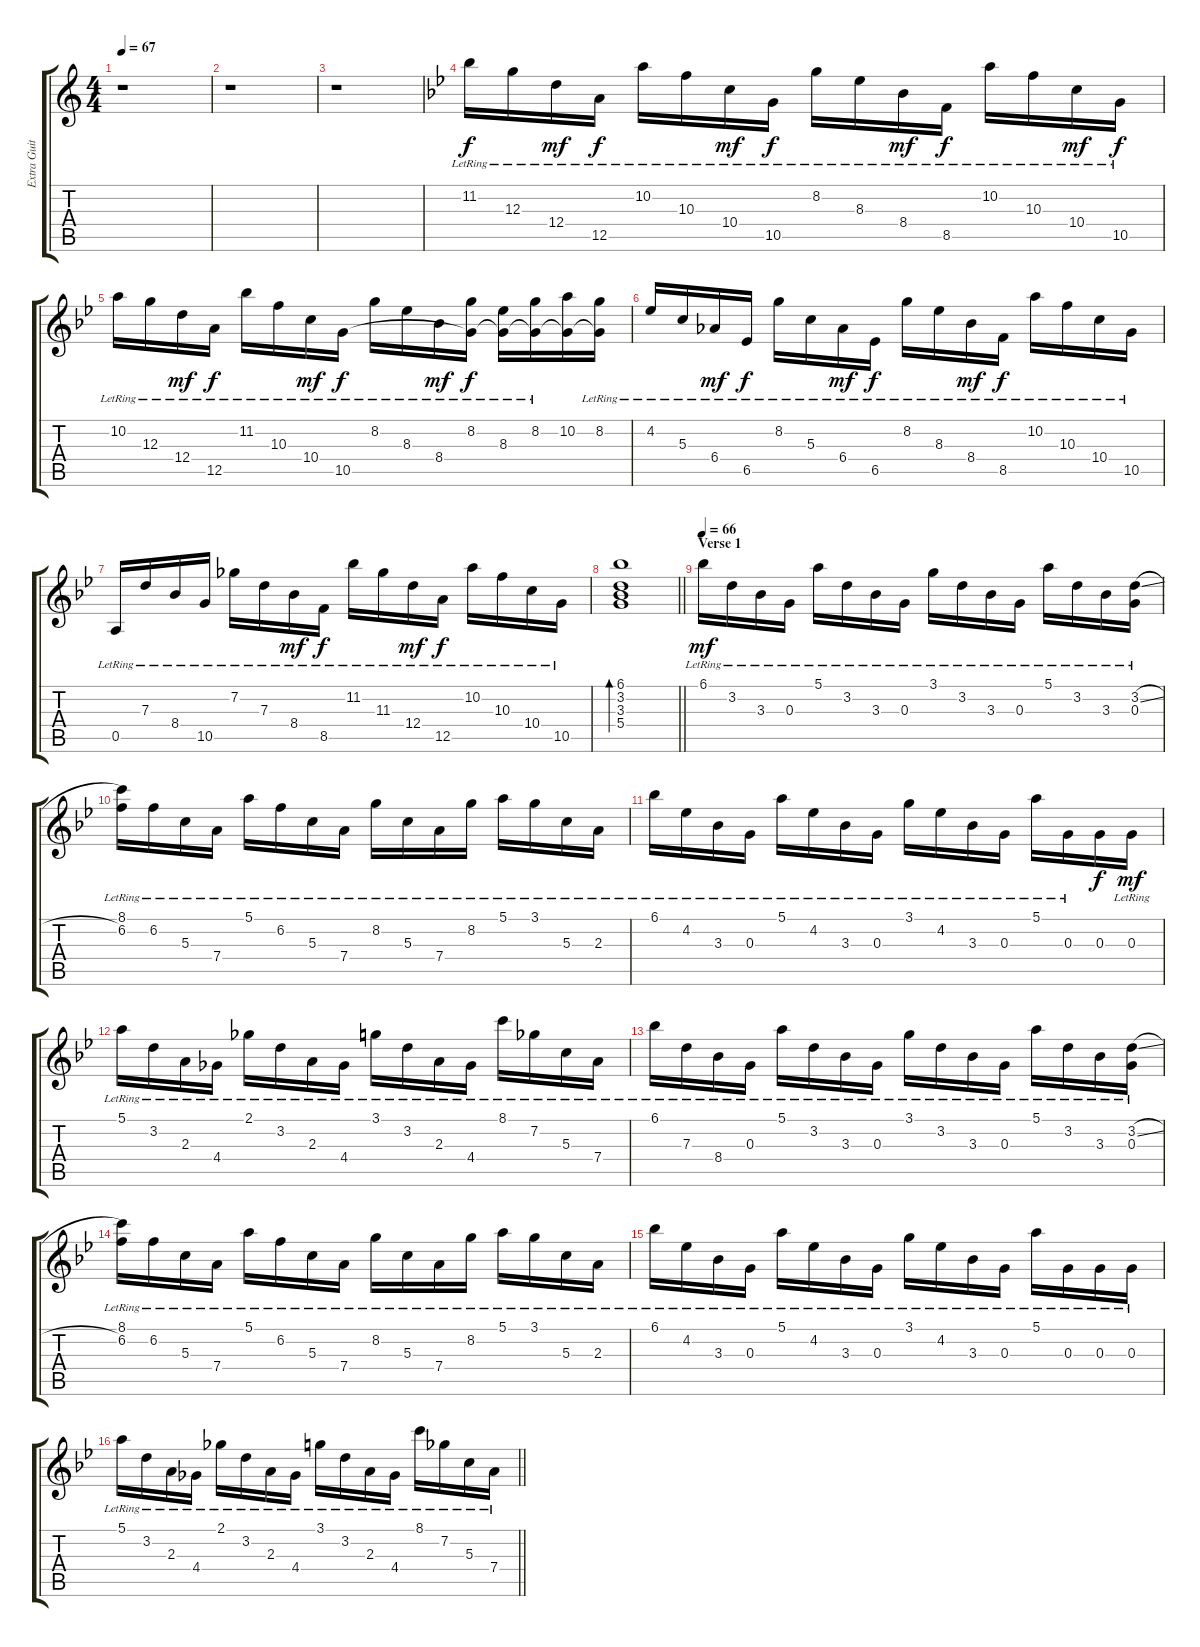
\track ("Extra Guitar" "Extra Guit") {instrument overdrivenguitar}
\staff {score tabs}
\tuning (E4 B3 G3 D3 A2 D2) {hide}
\ts (4 4)
\tempo 67
\clef g2
\ks c
r.1{dy mp} |
r.1 |
r.1 |
\ks bb
11.2{lr}.16{dy f volume 13 instrument acousticguitarnylon} 12.3{lr}.16 12.4{lr}.16{dy mf} 12.5{lr}.16{dy f} 10.2{lr}.16 10.3{lr}.16 10.4{lr}.16{dy mf} 10.5{lr}.16{dy f} 8.2{lr}.16 8.3{lr}.16 8.4{lr}.16{dy mf} 8.5{lr}.16{dy f} 10.2{lr}.16 10.3{lr}.16 10.4{lr}.16{dy mf} 10.5{lr}.16{dy f} |
10.2{lr}.16 12.3{lr}.16 12.4{lr}.16{dy mf} 12.5{lr}.16{dy f} 11.2{lr}.16 10.3{lr}.16 10.4{lr}.16{dy mf} 10.5{lr}.16{dy f} 8.2{lr}.16 8.3{lr}.16 8.4{lr}.16{dy mf} (8.2{lr} 10.5{t}).16{dy f} (8.3{lr} 10.5{t}).16 (8.2{lr} 10.5{t}).16 (10.2 10.5{t}).16 (8.2{lr} 10.5{t}).16 |
4.2{lr}.16 5.3{lr}.16 6.4{lr}.16{dy mf} 6.5{lr}.16{dy f} 8.2{lr}.16 5.3{lr}.16 6.4{lr}.16{dy mf} 6.5{lr}.16{dy f} 8.2{lr}.16 8.3{lr}.16 8.4{lr}.16{dy mf} 8.5{lr}.16{dy f} 10.2{lr}.16 10.3{lr}.16 10.4{lr}.16 10.5{lr}.16 |
0.5{lr}.16 7.3{lr}.16 8.4{lr}.16 10.5{lr}.16 7.2{lr}.16 7.3{lr}.16 8.4{lr}.16{dy mf} 8.5{lr}.16{dy f} 11.2{lr}.16 11.3{lr}.16 12.4{lr}.16{dy mf} 12.5{lr}.16{dy f} 10.2{lr}.16 10.3{lr}.16 10.4{lr}.16 10.5{lr}.16 |
\barLineRight lightlight
(6.1 3.2 3.3 5.4).1{bd 240} |
\section ("" "Verse 1")
\tempo 66
6.1{lr}.16{dy mf} 3.2{lr}.16 3.3{lr}.16 0.3{lr}.16 5.1{lr}.16 3.2{lr}.16 3.3{lr}.16 0.3{lr}.16 3.1{lr}.16 3.2{lr}.16 3.3{lr}.16 0.3{lr}.16 5.1{lr}.16 3.2{lr}.16 3.3{lr}.16 (3.2{sl lr} 0.3{lr}).16 |
(8.1{lr} 6.2{lr}).16 6.2{lr}.16 5.3{lr}.16 7.4{lr}.16 5.1{lr}.16 6.2{lr}.16 5.3{lr}.16 7.4{lr}.16 8.2{lr}.16 5.3{lr}.16 7.4{lr}.16 8.2{lr}.16 5.1{lr}.16 3.1{lr}.16 5.3{lr}.16 2.3{lr}.16 |
6.1{lr}.16 4.2{lr}.16 3.3{lr}.16 0.3{lr}.16 5.1{lr}.16 4.2{lr}.16 3.3{lr}.16 0.3{lr}.16 3.1{lr}.16 4.2{lr}.16 3.3{lr}.16 0.3{lr}.16 5.1{lr}.16 0.3{lr}.16 0.3.16{dy f} 0.3{lr}.16{dy mf} |
5.1{lr}.16 3.2{lr}.16 2.3{lr}.16 4.4{lr}.16 2.1{lr}.16 3.2{lr}.16 2.3{lr}.16 4.4{lr}.16 3.1{lr}.16 3.2{lr}.16 2.3{lr}.16 4.4{lr}.16 8.1{lr}.16 7.2{lr}.16 5.3{lr}.16 7.4{lr}.16 |
6.1{lr}.16 7.3{lr}.16 8.4{lr}.16 0.3{lr}.16 5.1{lr}.16 3.2{lr}.16 3.3{lr}.16 0.3{lr}.16 3.1{lr}.16 3.2{lr}.16 3.3{lr}.16 0.3{lr}.16 5.1{lr}.16 3.2{lr}.16 3.3{lr}.16 (3.2{sl lr} 0.3{lr}).16 |
(8.1{lr} 6.2{lr}).16 6.2{lr}.16 5.3{lr}.16 7.4{lr}.16 5.1{lr}.16 6.2{lr}.16 5.3{lr}.16 7.4{lr}.16 8.2{lr}.16 5.3{lr}.16 7.4{lr}.16 8.2{lr}.16 5.1{lr}.16 3.1{lr}.16 5.3{lr}.16 2.3{lr}.16 |
6.1{lr}.16 4.2{lr}.16 3.3{lr}.16 0.3{lr}.16 5.1{lr}.16 4.2{lr}.16 3.3{lr}.16 0.3{lr}.16 3.1{lr}.16 4.2{lr}.16 3.3{lr}.16 0.3{lr}.16 5.1{lr}.16 0.3{lr}.16 0.3{lr}.16 0.3{lr}.16 |
\barLineRight lightlight
5.1{lr}.16 3.2{lr}.16 2.3{lr}.16 4.4{lr}.16 2.1{lr}.16 3.2{lr}.16 2.3{lr}.16 4.4{lr}.16 3.1{lr}.16 3.2{lr}.16 2.3{lr}.16 4.4{lr}.16 8.1{lr}.16 7.2{lr}.16 5.3{lr}.16 7.4{lr}.16
